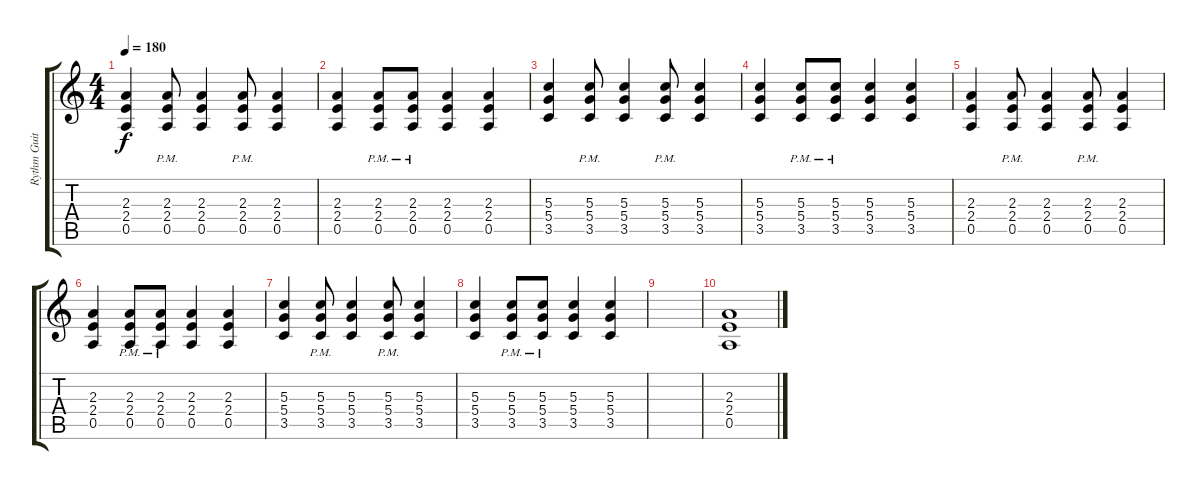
\track ("Rythm Guitar II" "Rythm Guit") {instrument distortionguitar}
\staff {score tabs}
\tuning (E4 B3 G3 D3 A2 E2) {hide}
\ts (4 4)
\tempo 180
\clef g2
\ks c
(2.3 2.4 0.5).4{dy f} (2.3{pm} 2.4{pm} 0.5{pm}).8 (2.3 2.4 0.5).4 (2.3{pm} 2.4{pm} 0.5{pm}).8 (2.3 2.4 0.5).4 |
(2.3 2.4 0.5).4 (2.3{pm} 2.4{pm} 0.5{pm}).8 (2.3{pm} 2.4{pm} 0.5{pm}).8 (2.3 2.4 0.5).4 (2.3 2.4 0.5).4 |
(5.3 5.4 3.5).4 (5.3{pm} 5.4{pm} 3.5{pm}).8 (5.3 5.4 3.5).4 (5.3{pm} 5.4{pm} 3.5{pm}).8 (5.3 5.4 3.5).4 |
(5.3 5.4 3.5).4 (5.3{pm} 5.4{pm} 3.5{pm}).8 (5.3{pm} 5.4{pm} 3.5{pm}).8 (5.3 5.4 3.5).4 (5.3 5.4 3.5).4 |
(2.3 2.4 0.5).4 (2.3{pm} 2.4{pm} 0.5{pm}).8 (2.3 2.4 0.5).4 (2.3{pm} 2.4{pm} 0.5{pm}).8 (2.3 2.4 0.5).4 |
(2.3 2.4 0.5).4 (2.3{pm} 2.4{pm} 0.5{pm}).8 (2.3{pm} 2.4{pm} 0.5{pm}).8 (2.3 2.4 0.5).4 (2.3 2.4 0.5).4 |
(5.3 5.4 3.5).4 (5.3{pm} 5.4{pm} 3.5{pm}).8 (5.3 5.4 3.5).4 (5.3{pm} 5.4{pm} 3.5{pm}).8 (5.3 5.4 3.5).4 |
(5.3 5.4 3.5).4 (5.3{pm} 5.4{pm} 3.5{pm}).8 (5.3{pm} 5.4{pm} 3.5{pm}).8 (5.3 5.4 3.5).4 (5.3 5.4 3.5).4 |
|
(2.3 2.4 0.5).1
